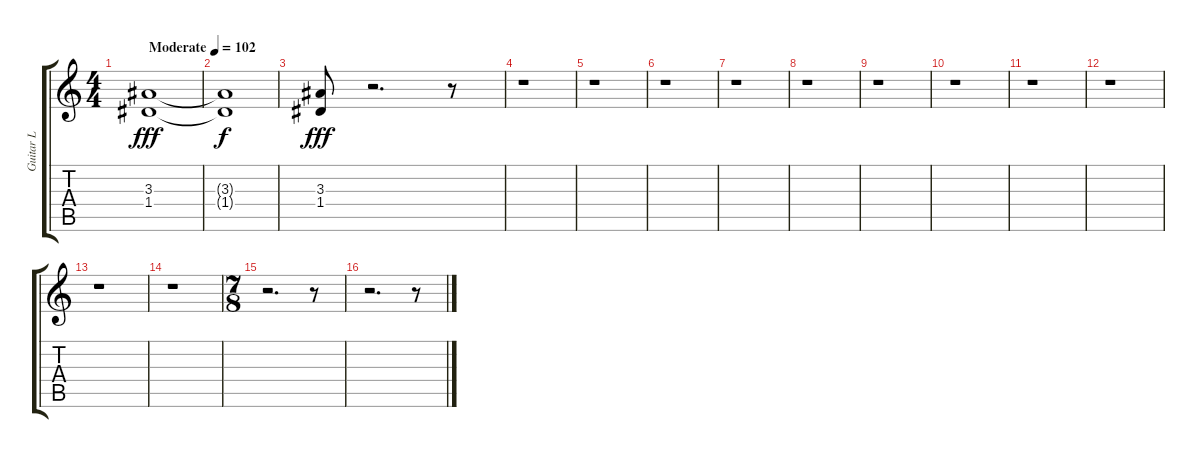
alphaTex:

\track ("Guitar L" "Guitar L") {instrument distortionguitar}
\staff {score tabs}
\tuning (E4 B3 G3 D3 A2 E2) {hide}
\ts (4 4)
\tempo (102 "Moderate")
\clef g2
\ks c
(3.3 1.4).1{dy fff instrument distortionguitar} |
(3.3{t} 1.4{t}).1{dy f} |
(3.3 1.4).8{dy fff} r.2{d} r.8 |
r.1 |
r.1 |
r.1 |
r.1 |
r.1 |
r.1 |
r.1 |
r.1 |
r.1 |
r.1 |
r.1 |
\ts (7 8)
r.2{d} r.8 |
r.2{d} r.8
